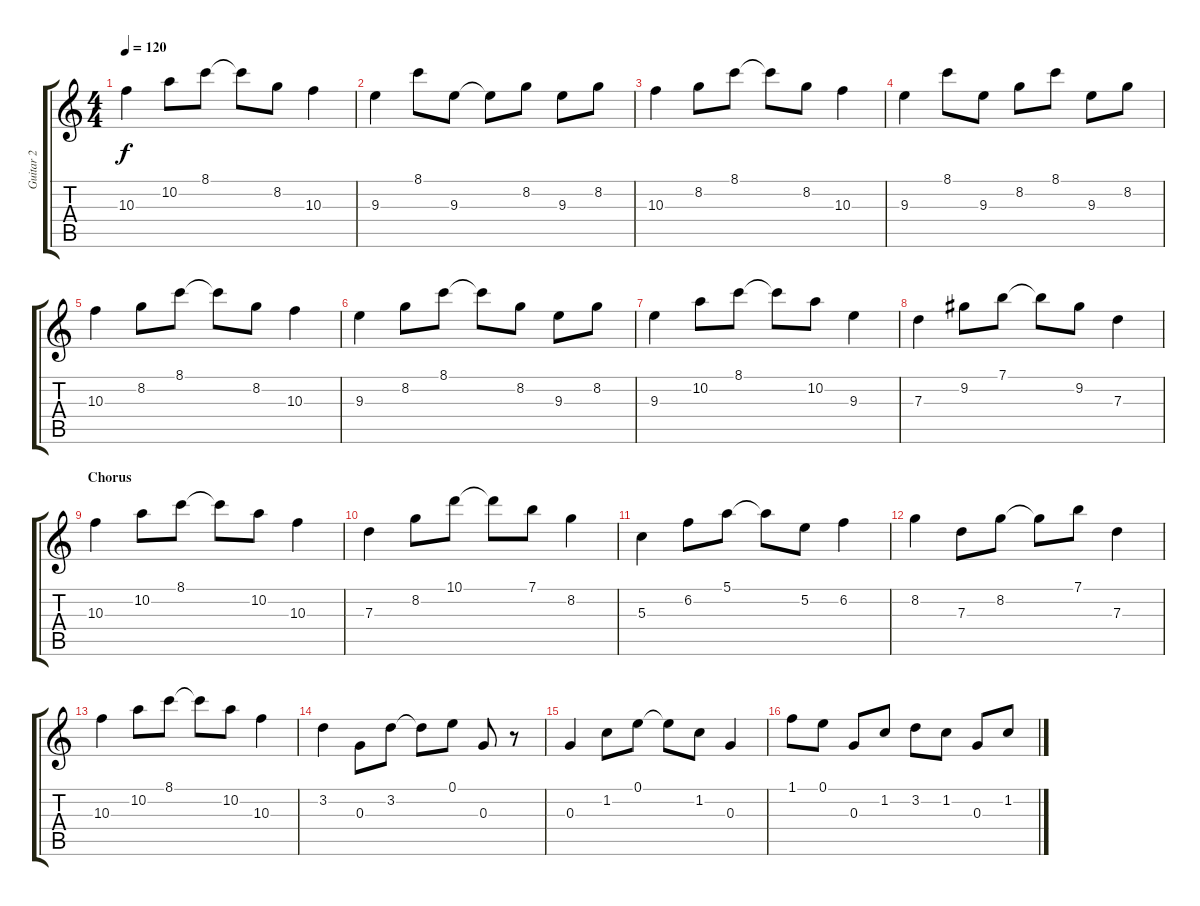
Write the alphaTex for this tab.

\track ("Guitar 2" "Guitar 2") {instrument acousticguitarnylon}
\staff {score tabs}
\tuning (E4 B3 G3 D3 A2 E2) {hide}
\ts (4 4)
\tempo 120
\clef g2
\ks c
10.3.4{dy f} 10.2.8 8.1.8 8.1{t}.8 8.2.8 10.3.4 |
9.3.4 8.1.8 9.3.8 9.3{t}.8 8.2.8 9.3.8 8.2.8 |
10.3.4 8.2.8 8.1.8 8.1{t}.8 8.2.8 10.3.4 |
9.3.4 8.1.8 9.3.8 8.2.8 8.1.8 9.3.8 8.2.8 |
10.3.4 8.2.8 8.1.8 8.1{t}.8 8.2.8 10.3.4 |
9.3.4 8.2.8 8.1.8 8.1{t}.8 8.2.8 9.3.8 8.2.8 |
9.3.4 10.2.8 8.1.8 8.1{t}.8 10.2.8 9.3.4 |
7.3.4 9.2.8 7.1.8 7.1{t}.8 9.2.8 7.3.4 |
\section ("" "Chorus")
10.3.4 10.2.8 8.1.8 8.1{t}.8 10.2.8 10.3.4 |
7.3.4 8.2.8 10.1.8 10.1{t}.8 7.1.8 8.2.4 |
5.3.4 6.2.8 5.1.8 5.1{t}.8 5.2.8 6.2.4 |
8.2.4 7.3.8 8.2.8 8.2{t}.8 7.1.8 7.3.4 |
10.3.4 10.2.8 8.1.8 8.1{t}.8 10.2.8 10.3.4 |
3.2.4 0.3.8 3.2.8 3.2{t}.8 0.1.8 0.3.8 r.8 |
0.3.4 1.2.8 0.1.8 0.1{t}.8 1.2.8 0.3.4 |
1.1.8 0.1.8 0.3.8 1.2.8 3.2.8 1.2.8 0.3.8 1.2.8
